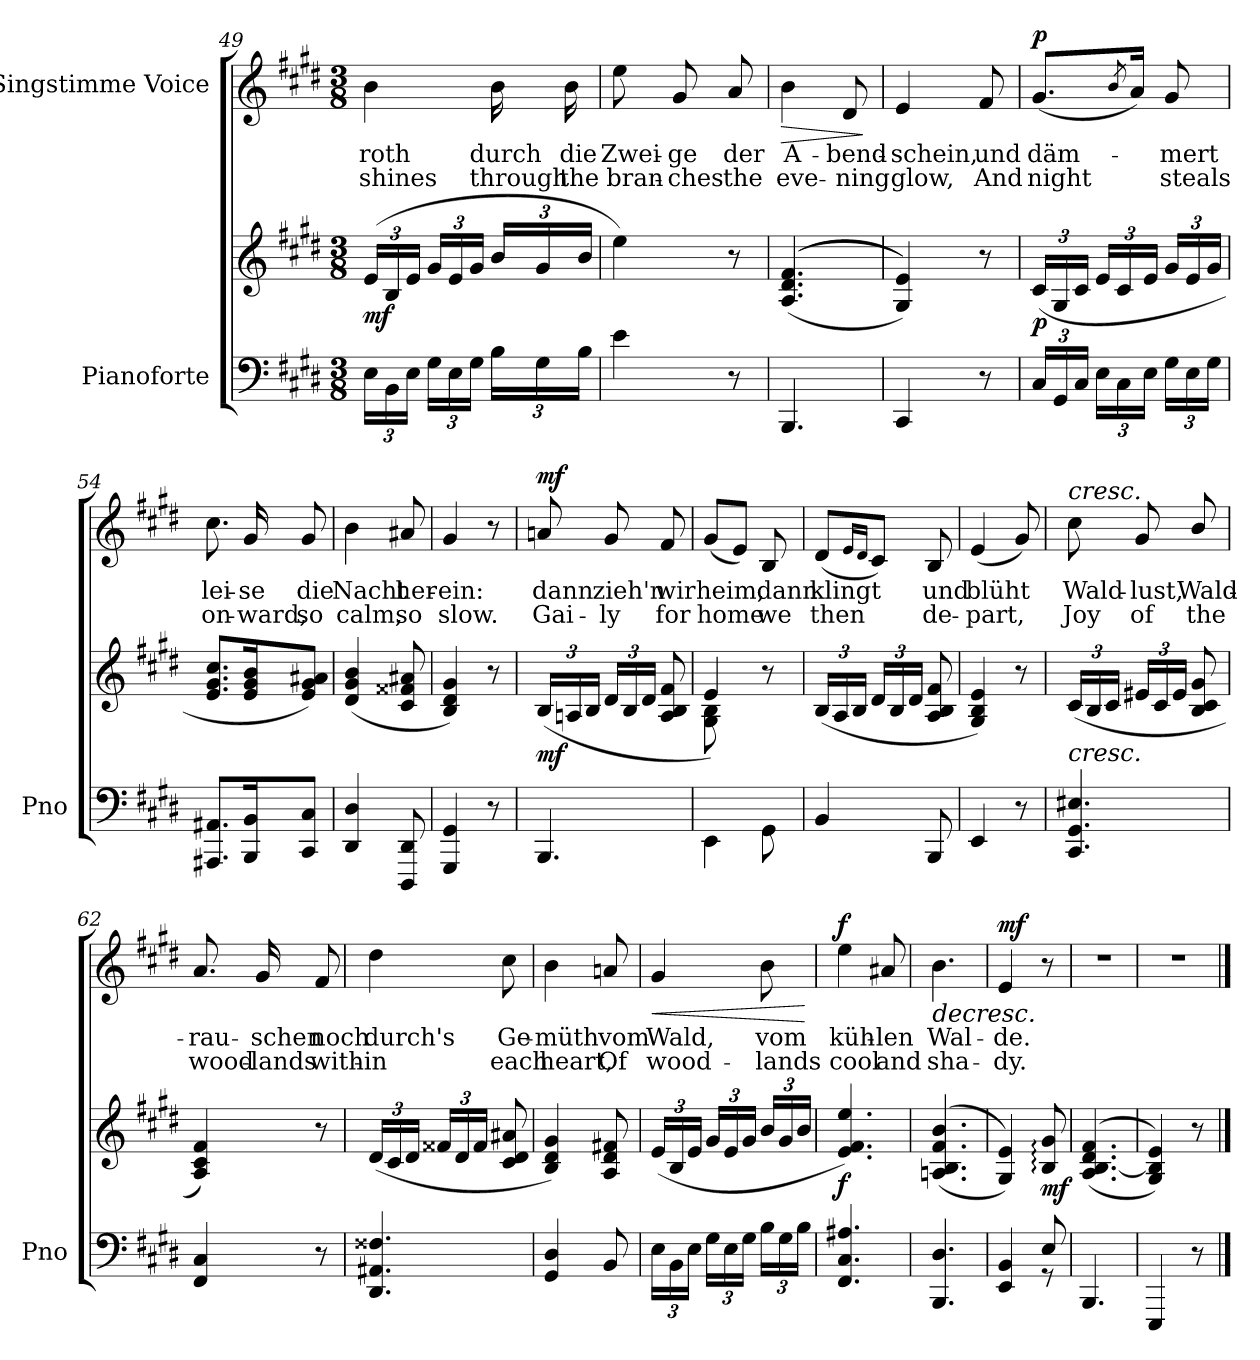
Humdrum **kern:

**kern	**kern	**dynam	**kern	**text	**text	**dynam
*part2	*part2	*part2	*part1	*part1	*part1	*part1
*staff3	*staff2	*staff2/3	*staff1	*staff1	*staff1	*staff1
*I"Pianoforte	*	*	*I"Singstimme Voice	*	*	*
*I'Pno	*	*	*	*	*	*
*clefF4	*clefG2	*	*clefG2	*	*	*
*k[f#c#g#d#]	*k[f#c#g#d#]	*	*k[f#c#g#d#]	*	*	*
*M3/8	*M3/8	*	*M3/8	*	*	*
*Xbrackettup	*Xbrackettup	*	*	*	*	*
=49	=49	=49	=49	=49	=49	=49
!	!	!LO:DY:b	!	!LO:LY:b	!LO:LY:b	!
24E\LL	(>24e/LL	mf	4b\	roth	shines	.
24BB\	24B/	.	.	.	.	.
24E\JJ	24e/JJ	.	.	.	.	.
24G#\LL	24g#/LL	.	.	.	.	.
24E\	24e/	.	.	.	.	.
24G#\JJ	24g#/JJ	.	.	.	.	.
!	!	!	!	!LO:LY:b	!LO:LY:b	!
24B\LL	24b/LL	.	16b\	durch	through	.
24G#\	24g#/	.	.	.	.	.
!	!	!	!	!LO:LY:b	!LO:LY:b	!
.	.	.	16b\	die	the	.
24B\JJ	24b/JJ	.	.	.	.	.
=50	=50	=50	=50	=50	=50	=50
!	!	!	!	!LO:LY:b	!LO:LY:b	!
4e\	4ee\)	.	8ee\	Zwei-	bran-	.
!	!	!	!	!LO:LY:b	!LO:LY:b	!
.	.	.	8g#/	-ge	-ches	.
!	!	!	!	!LO:LY:b	!LO:LY:b	!
8r	8r	.	8a/	der	the	.
!!LO:PB:g=z
=51	=51	=51	=51	=51	=51	=51
!	!	!	!	!LO:LY:b	!LO:LY:b	!LO:HP:b
4.BBB/	(((>4.A/ 4.d#/ 4.f#/	.	4b\	A-	eve-	>
!	!	!	!	!LO:LY:b	!LO:LY:b	!
.	.	.	8d#/	-bend-	-ning	.
.	.	.	.	.	.	]
=52	=52	=52	=52	=52	=52	=52
!	!	!	!	!LO:LY:b	!LO:LY:b	!
4CC#/	4G#/ 4e/)))	.	4e/	-schein,	glow,	.
!	!	!	!	!LO:LY:b	!LO:LY:b	!
8r	8r	.	8f#/	und	And	.
=53	=53	=53	=53	=53	=53	=53
!	!	!LO:DY:b	!	!LO:LY:b	!LO:LY:b	!LO:DY:a
24C#/LL	(24c#/LL	p	(8.g#/L	däm-	night	p
24GG#/	24G#/	.	.	.	.	.
24C#/JJ	24c#/JJ	.	.	.	.	.
24E\LL	24e/LL	.	.	.	.	.
24C#\	24c#/	.	.	.	.	.
.	.	.	8qb/	.	.	.
.	.	.	16a/Jk)	.	.	.
24E\JJ	24e/JJ	.	.	.	.	.
!	!	!	!	!LO:LY:b	!LO:LY:b	!
24G#\LL	24g#/LL	.	8g#/	-mert	steals	.
24E\	24e/	.	.	.	.	.
24G#\JJ	24g#/JJ	.	.	.	.	.
=54	=54	=54	=54	=54	=54	=54
!	!	!	!	!LO:LY:b	!LO:LY:b	!
8.AAA#X/ 8.AA#X/L	8.e/ 8.g#/ 8.cc#/L	.	8.cc#\	lei-	on-	.
!	!	!	!	!LO:LY:b	!LO:LY:b	!
16BBB/ 16BB/K	16e/ 16g#/ 16b/K	.	16g#/	-se	-ward,	.
!	!	!	!	!LO:LY:b	!LO:LY:b	!
8CC#/ 8C#/J	8e/ 8g#/ 8a#X/J)	.	8g#/	die	so	.
=55	=55	=55	=55	=55	=55	=55
!	!	!	!	!LO:LY:b	!LO:LY:b	!
4DD#/ 4D#/	(>4d#/ 4g#/ 4b/	.	4b\	Nacht	calm,	.
!	!	!	!	!LO:LY:b	!LO:LY:b	!
8DDD#/ 8DD#/	8c#/ 8f##X/ 8a#X/	.	8a#X/	her-	so	.
!!LO:LB:g=z
=56	=56	=56	=56	=56	=56	=56
!	!	!	!	!LO:LY:b	!LO:LY:b	!
4GGG#/ 4GG#/	4B/ 4d#/ 4g#/)	.	4g#/	-ein:	slow.	.
8r	8r	.	8r	.	.	.
=57	=57	=57	=57	=57	=57	=57
!	!	!LO:DY:b	!	!LO:LY:b	!LO:LY:b	!LO:DY:a
4.BBB/	(>24B/LL	mf	8an/	dann	Gai-	mf
.	24An/	.	.	.	.	.
.	24B/JJ	.	.	.	.	.
!	!	!	!	!LO:LY:b	!LO:LY:b	!
.	24d#/LL	.	8g#/	zieh'n	-ly	.
.	24B/	.	.	.	.	.
.	24d#/JJ	.	.	.	.	.
!	!	!	!	!LO:LY:b	!LO:LY:b	!
.	8A/ 8B/ 8f#/	.	8f#/	wir	for	.
=58	=58	=58	=58	=58	=58	=58
*^	*^	*	*	*	*	*
!	!	!	!	!	!	!LO:LY:b	!LO:LY:b	!
8ryy	4EE\	4e/)	(8G#\ 8B\L	.	(8g#/L	heim,	home	.
8E/	.	.	4ryy	.	8e/J)	.	.	.
!	!	!	!	!	!	!LO:LY:b	!LO:LY:b	!
8BB/J)	8GG#\	8r	.	.	8B/	dann	we	.
*	*	*v	*v	*	*	*	*	*
=59	=59	=59	=59	=59	=59	=59	=59
!	!	!	!	!	!LO:LY:b	!LO:LY:b	!
*v	*v	*	*	*	*	*	*
4BB/	(>24B/LL	.	(8d#/L	klingt	then	.
.	24A/	.	.	.	.	.
.	24B/JJ	.	.	.	.	.
.	.	.	16qe/LL	.	.	.
.	.	.	16qd#/JJ	.	.	.
.	24d#/LL	.	8c#/J)	.	.	.
.	24B/	.	.	.	.	.
.	24d#/JJ	.	.	.	.	.
!	!	!	!	!LO:LY:b	!LO:LY:b	!
8BBB/	8A/ 8B/ 8f#/	.	8B/	und	de-	.
=60	=60	=60	=60	=60	=60	=60
!	!	!	!	!LO:LY:b	!LO:LY:b	!
4EE/	4G#/ 4B/ 4e/)	.	(4e/	blüht	-part,	.
8r	8r	.	8g#/)	.	.	.
!!LO:LB:g=z
=61	=61	=61	=61	=61	=61	=61
!	!	!	!LO:TX:a:i:t=cresc.	!	!	!
!LO:TX:a:i:t=cresc.	!	!	!	!	!	!
!	!	!	!	!LO:LY:b	!LO:LY:b	!
4.CC#/ 4.GG#/ 4.E#X/	(>24c#/LL	.	8cc#\	Wald-	Joy	.
.	24B/	.	.	.	.	.
.	24c#/JJ	.	.	.	.	.
!	!	!	!	!LO:LY:b	!LO:LY:b	!
.	24e#X/LL	.	8g#/	-lust,	of	.
.	24c#/	.	.	.	.	.
.	24e#/JJ	.	.	.	.	.
!	!	!	!	!LO:LY:b	!LO:LY:b	!
.	8B/ 8c#/ 8g#/	.	8b/	Wald-	the	.
=62	=62	=62	=62	=62	=62	=62
!	!	!	!	!LO:LY:b	!LO:LY:b	!
4FF#/ 4C#/	4A/ 4c#/ 4f#/)	.	8.a/	-rau-	wood-	.
!	!	!	!	!LO:LY:b	!LO:LY:b	!
.	.	.	16g#/	-schen	-lands	.
!	!	!	!	!LO:LY:b	!LO:LY:b	!
8r	8r	.	8f#/	noch	with-	.
=63	=63	=63	=63	=63	=63	=63
!	!	!	!	!LO:LY:b	!LO:LY:b	!
4.DD#/ 4.AA#X/ 4.F##X/	(>24d#/LL	.	4dd#\	durch's	-in	.
.	24c#/	.	.	.	.	.
.	24d#/JJ	.	.	.	.	.
.	24f##X/LL	.	.	.	.	.
.	24d#/	.	.	.	.	.
.	24f##/JJ	.	.	.	.	.
!	!	!	!	!LO:LY:b	!LO:LY:b	!
.	8c#/ 8d#/ 8a#X/	.	8cc#\	Ge-	each	.
=64	=64	=64	=64	=64	=64	=64
!	!	!	!	!LO:LY:b	!LO:LY:b	!
4GG#/ 4D#/	4B/ 4d#/ 4g#/)	.	4b\	-müth	heart,	.
!	!	!	!	!LO:LY:b	!LO:LY:b	!
8BB/	8A/ 8d#/ 8f#X/	.	8an/	vom	Of	.
!!LO:LB:g=z
=65	=65	=65	=65	=65	=65	=65
!	!	!	!	!LO:LY:b	!LO:LY:b	!LO:HP:b
24E\LL	(>24e/LL	.	4g#/	Wald,	wood-	<
24BB\	24B/	.	.	.	.	.
24E\JJ	24e/JJ	.	.	.	.	.
24G#\LL	24g#/LL	.	.	.	.	.
24E\	24e/	.	.	.	.	.
24G#\JJ	24g#/JJ	.	.	.	.	.
!	!	!	!	!LO:LY:b	!LO:LY:b	!
24B\LL	24b/LL	.	8b\	vom	-lands	.
24G#\	24g#/	.	.	.	.	.
24B\JJ	24b/JJ	.	.	.	.	.
.	.	.	.	.	.	[
=66	=66	=66	=66	=66	=66	=66
!	!	!LO:DY:b	!	!LO:LY:b	!LO:LY:b	!LO:DY:a
4.FF#/ 4.C#/ 4.A#X/	4.e/ 4.f#/ 4.ee/)	f	4ee\	küh-	cool	f
!	!	!	!	!LO:LY:b	!LO:LY:b	!
.	.	.	8a#X/	-len	and	.
=67	=67	=67	=67	=67	=67	=67
!	!	!	!	!LO:LY:b	!LO:LY:b	!LO:HP:b
4.BBB/ 4.D#/	((4.An/ 4.B/ 4.f#/ 4.b/	.	4.b\	Wal-	sha-	>
=68	=68	=68	=68	=68	=68	=68
*^	*	*	*	*	*	*
!	!	!	!	!	!LO:LY:b	!LO:LY:b	!LO:DY:a
4EE/ 4BB/	4ryy	4G#/ 4e/))	.	4e/	-de.	-dy.	mf
*	*	*	*	*MM85	*	*	*
!	!	!	!LO:DY:b	!	!	!	!
8E/	8r	8B/: 8g#/:	mf	8r	.	.	]
*v	*v	*	*	*	*	*	*
=69	=69	=69	=69	=69	=69	=69
4.BBB/	((4.A/ [4.B/ 4.d#/ 4.f#/	.	4.r	.	.	.
=70	=70	=70	=70	=70	=70	=70
4EEE/	4G#/ 4B/] 4e/))	.	4.r	.	.	.
8r	8r	.	.	.	.	.
==	==	==	==	==	==	==
*-	*-	*-	*-	*-	*-	*-
